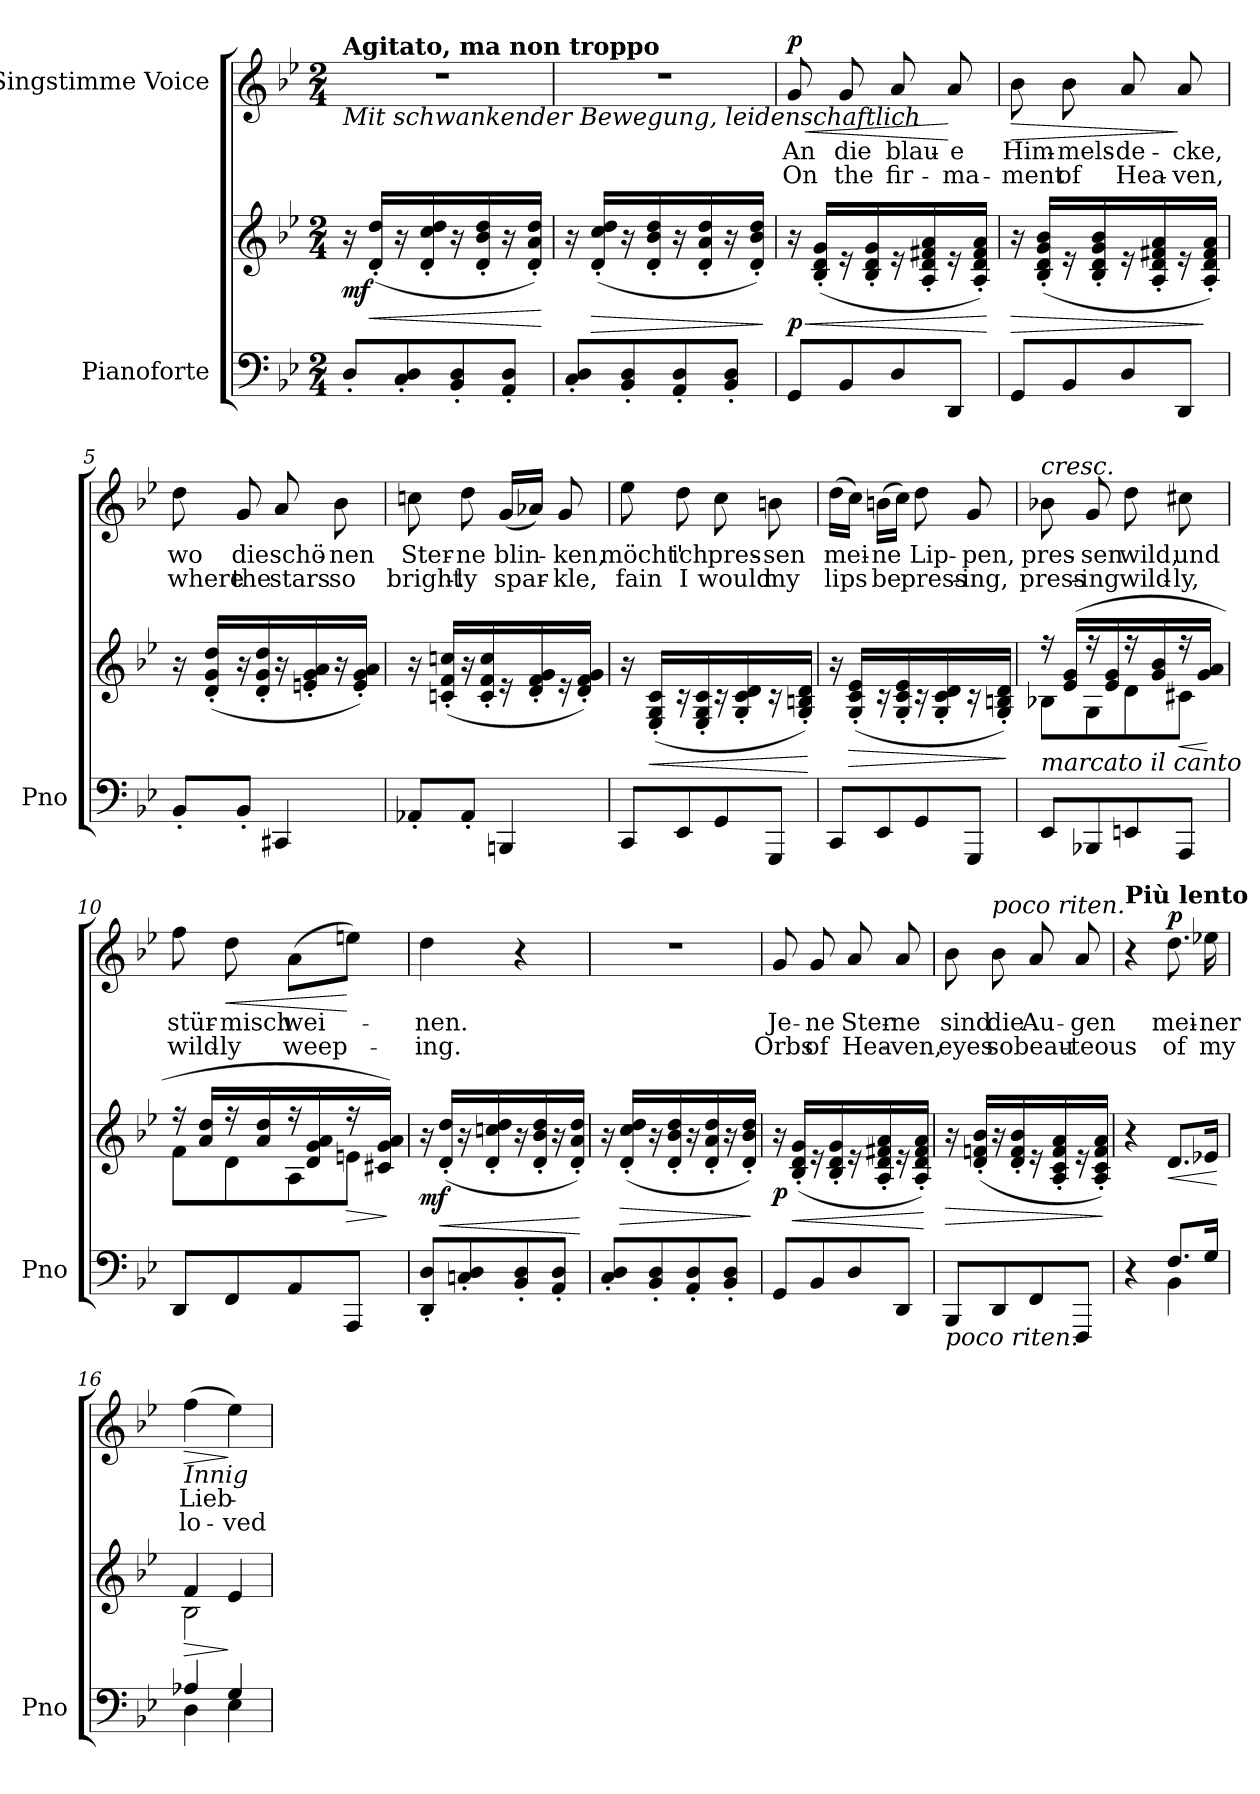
**kern	**kern	**dynam	**kern	**text	**text	**dynam
*part2	*part2	*part2	*part1	*part1	*part1	*part1
*staff3	*staff2	*staff2/3	*staff1	*staff1	*staff1	*staff1
*I"Pianoforte	*	*	*I"Singstimme Voice	*	*	*
*I'Pno	*	*	*	*	*	*
*clefF4	*clefG2	*	*clefG2	*	*	*
*k[b-e-]	*k[b-e-]	*	*k[b-e-]	*	*	*
*M2/4	*M2/4	*	*M2/4	*	*	*
=1	=1	=1	=1	=1	=1	=1
!	!	!	!LO:TX:a:B:t=Agitato, ma non troppo	!	!	!
!	!	!	!LO:TX:b:i:t=Mit schwankender Bewegung, leidenschaftlich	!	!	!
!	!	!LO:DY:b	!	!	!	!
8D'/L	16r	mf	2r	.	.	.
!	!	!LO:HP:b	!	!	!	!
.	(16d/' 16dd/'LL	<	.	.	.	.
8C/' 8D/'	16r	.	.	.	.	.
.	16d/' 16cc/' 16dd/'	.	.	.	.	.
8BB-/' 8D/'	16r	.	.	.	.	.
.	16d/' 16b-/' 16dd/'	.	.	.	.	.
8AA/' 8D/'J	16r	.	.	.	.	.
.	16d/' 16a/' 16dd/'JJ)	.	.	.	.	.
.	.	[	.	.	.	.
=2	=2	=2	=2	=2	=2	=2
8C/' 8D/'L	16r	.	2r	.	.	.
!	!	!LO:HP:b	!	!	!	!
.	(16d/' 16cc/' 16dd/'LL	>	.	.	.	.
8BB-/' 8D/'	16r	.	.	.	.	.
.	16d/' 16b-/' 16dd/'	.	.	.	.	.
8AA/' 8D/'	16r	.	.	.	.	.
.	16d/' 16a/' 16dd/'	.	.	.	.	.
8BB-/' 8D/'J	16r	.	.	.	.	.
.	16d/' 16b-/' 16dd/'JJ)	.	.	.	.	.
.	.	]	.	.	.	.
=3	=3	=3	=3	=3	=3	=3
!	!	!LO:HP:b	!	!LO:LY:b	!LO:LY:b	!LO:HP:b
!	!	!LO:DY:n=1:b	!	!	!	!LO:DY:n=1:a
8GG/L	16r	< p	8g/	An	On	< p
.	(16B-/' 16d/' 16g/'LL	.	.	.	.	.
!	!	!	!	!LO:LY:b	!LO:LY:b	!
8BB-/	16r	.	8g/	die	the	.
.	16B-/' 16d/' 16g/'	.	.	.	.	.
!	!	!	!	!LO:LY:b	!LO:LY:b	!
8D/	16r	.	8a/	blau-	fir-	.
.	16A/' 16d/' 16f#X/' 16a/'	.	.	.	.	.
!	!	!	!	!LO:LY:b	!LO:LY:b	!
8DD/J	16r	.	8a/	-e	-ma-	[
.	16A/' 16d/' 16f#/' 16a/'JJ)	.	.	.	.	.
.	.	[	.	.	.	.
=4	=4	=4	=4	=4	=4	=4
!	!	!LO:HP:b	!	!LO:LY:b	!LO:LY:b	!LO:HP:b
8GG/L	16r	>	8b-\	Him-	-ment	>
.	(16B-/' 16d/' 16g/' 16b-/'LL	.	.	.	.	.
!	!	!	!	!LO:LY:b	!LO:LY:b	!
8BB-/	16r	.	8b-\	-mels-	of	.
.	16B-/' 16d/' 16g/' 16b-/'	.	.	.	.	.
!	!	!	!	!LO:LY:b	!LO:LY:b	!
8D/	16r	.	8a/	-de-	Hea-	.
.	16A/' 16d/' 16f#X/' 16a/'	.	.	.	.	.
!	!	!	!	!LO:LY:b	!LO:LY:b	!
8DD/J	16r	.	8a/	-cke,	-ven,	]
.	16A/' 16d/' 16f#/' 16a/'JJ)	]	.	.	.	.
!!LO:LB:g=z
=5	=5	=5	=5	=5	=5	=5
!	!	!	!	!LO:LY:b	!LO:LY:b	!
8BB-'/L	16r	.	8dd\	wo	where	.
.	(16d/' 16g/' 16dd/'LL	.	.	.	.	.
!	!	!	!	!LO:LY:b	!LO:LY:b	!
8BB-'/J	16r	.	8g/	die	the	.
.	16d/' 16g/' 16dd/'	.	.	.	.	.
!	!	!	!	!LO:LY:b	!LO:LY:b	!
4CC#X/	16r	.	8a/	schö-	stars	.
.	16en/' 16g/' 16a/'	.	.	.	.	.
!	!	!	!	!LO:LY:b	!LO:LY:b	!
.	16r	.	8b-\	-nen	so	.
.	16e/' 16g/' 16a/'JJ)	.	.	.	.	.
!!LO:LB:g=z
=6	=6	=6	=6	=6	=6	=6
!	!	!	!	!LO:LY:b	!LO:LY:b	!
8AA-X'/L	16r	.	8ccn\	Ster-	bright-	.
.	(16cn/' 16f/' 16ccn/'LL	.	.	.	.	.
!	!	!	!	!LO:LY:b	!LO:LY:b	!
8AA-'/J	16r	.	8dd\	-ne	-ly	.
.	16c/' 16f/' 16cc/'	.	.	.	.	.
!	!	!	!	!LO:LY:b	!LO:LY:b	!
4BBBn/	16r	.	(16g/LL	blin-	spar-	.
.	16d/' 16f/' 16g/'	.	16a-X/JJ)	.	.	.
!	!	!	!	!LO:LY:b	!LO:LY:b	!
.	16r	.	8g/	-ken,	-kle,	.
.	16d/' 16f/' 16g/'JJ)	.	.	.	.	.
=7	=7	=7	=7	=7	=7	=7
!	!	!	!	!LO:LY:b	!LO:LY:b	!
8CC/L	16r	.	8ee-\	möcht'	fain	.
!	!	!LO:HP:b	!	!	!	!
.	(16E-/' 16G/' 16c/'LL	<	.	.	.	.
!	!	!	!	!LO:LY:b	!LO:LY:b	!
8EE-/	16r	.	8dd\	ich	I	.
.	16E-/' 16G/' 16c/'	.	.	.	.	.
!	!	!	!	!LO:LY:b	!LO:LY:b	!
8GG/	16r	.	8cc\	pres-	would	.
.	16G/' 16c/' 16d/'	.	.	.	.	.
!	!	!	!	!LO:LY:b	!LO:LY:b	!
8GGG/J	16r	.	8bn\	-sen	my	.
.	16G/' 16Bn/' 16d/'JJ)	.	.	.	.	.
.	.	[	.	.	.	.
=8	=8	=8	=8	=8	=8	=8
!	!	!	!	!LO:LY:b	!LO:LY:b	!
8CC/L	16r	.	(16dd\LL	mei-	lips	.
!	!	!LO:HP:b	!	!	!	!
.	(16G/' 16c/' 16e-/'LL	>	16cc\JJ)	.	.	.
!	!	!	!	!LO:LY:b	!LO:LY:b	!
8EE-/	16r	.	(16bn\LL	-ne	be	.
.	16G/' 16c/' 16e-/'	.	16cc\JJ)	.	.	.
!	!	!	!	!LO:LY:b	!LO:LY:b	!
8GG/	16r	.	8dd\	Lip-	press-	.
.	16G/' 16c/' 16d/'	.	.	.	.	.
!	!	!	!	!LO:LY:b	!LO:LY:b	!
8GGG/J	16r	.	8g/	-pen,	-ing,	.
.	16G/' 16Bn/' 16d/'JJ)	.	.	.	.	.
.	.	]	.	.	.	.
=9	=9	=9	=9	=9	=9	=9
*	*^	*	*	*	*	*
!	!	!	!	!LO:TX:a:i:t=cresc.	!	!	!
!	!LO:TX:b:i:t=marcato il canto	!	!	!	!	!	!
!	!	!	!	!	!LO:LY:b	!LO:LY:b	!
8EE-/L	16r	8B-X\L	.	8b-X\	pres-	press-	.
.	(16e-/ 16g/LL	.	.	.	.	.	.
!	!	!	!	!	!LO:LY:b	!LO:LY:b	!
8BBB-X/	16r	8G\	.	8g/	-sen	-ing	.
.	16e-/ 16g/	.	.	.	.	.	.
!	!	!	!	!	!LO:LY:b	!LO:LY:b	!
8EEn/	16r	8d\	.	8dd\	wild,	wild-	.
.	16g/ 16b-/	.	.	.	.	.	.
!	!	!	!LO:HP:b	!	!LO:LY:b	!LO:LY:b	!
8AAA/J	16r	8c#X\J	<	8cc#X\	und	-ly,	.
.	16g/ 16a/JJ	.	.	.	.	.	.
*	*v	*v	*	*	*	*	*
.	.	[	.	.	.	.
!!LO:LB:g=z
=10	=10	=10	=10	=10	=10	=10
*	*^	*	*	*	*	*
!	!	!	!	!	!LO:LY:b	!LO:LY:b	!
8DD/L	16r	8f\L	.	8ff\	stür-	wild-	.
.	16a/ 16dd/LL	.	.	.	.	.	.
!	!	!	!	!	!LO:LY:b	!LO:LY:b	!LO:HP:b
8FF/	16r	8d\	.	8dd\	-misch	-ly	<
.	16a/ 16dd/	.	.	.	.	.	.
!	!	!	!	!	!LO:LY:b	!LO:LY:b	!
8AA/	16r	8A\	.	(8a\L	wei-	weep-	.
.	16d/ 16g/ 16a/	.	.	.	.	.	.
!	!	!	!LO:HP:b	!	!	!	!
8AAA/J	16r	8en\J	>	8een\J)	.	.	[
.	16c#X/ 16g/ 16a/JJ)	.	.	.	.	.	.
*	*v	*v	*	*	*	*	*
.	.	]	.	.	.	.
!!LO:PB:g=z
=11	=11	=11	=11	=11	=11	=11
!	!	!LO:DY:b	!	!LO:LY:b	!LO:LY:b	!
8DD/' 8D/'L	16r	mf	4dd\	-nen.	-ing.	.
!	!	!LO:HP:b	!	!	!	!
.	(16d/' 16dd/'LL	<	.	.	.	.
8Cn/' 8D/'	16r	.	.	.	.	.
.	16d/' 16ccn/' 16dd/'	.	.	.	.	.
8BB-/' 8D/'	16r	.	4r	.	.	.
.	16d/' 16b-/' 16dd/'	.	.	.	.	.
8AA/' 8D/'J	16r	.	.	.	.	.
.	16d/' 16a/' 16dd/'JJ)	.	.	.	.	.
.	.	[	.	.	.	.
=12	=12	=12	=12	=12	=12	=12
8C/' 8D/'L	16r	.	2r	.	.	.
!	!	!LO:HP:b	!	!	!	!
.	(16d/' 16cc/' 16dd/'LL	>	.	.	.	.
8BB-/' 8D/'	16r	.	.	.	.	.
.	16d/' 16b-/' 16dd/'	.	.	.	.	.
8AA/' 8D/'	16r	.	.	.	.	.
.	16d/' 16a/' 16dd/'	.	.	.	.	.
8BB-/' 8D/'J	16r	.	.	.	.	.
.	16d/' 16b-/' 16dd/'JJ)	.	.	.	.	.
.	.	]	.	.	.	.
=13	=13	=13	=13	=13	=13	=13
!	!	!LO:DY:b	!	!LO:LY:b	!LO:LY:b	!
8GG/L	16r	p	8g/	Je-	Orbs	.
!	!	!LO:HP:b	!	!	!	!
.	(16B-/' 16d/' 16g/'LL	<	.	.	.	.
!	!	!	!	!LO:LY:b	!LO:LY:b	!
8BB-/	16r	.	8g/	-ne	of	.
.	16B-/' 16d/' 16g/'	.	.	.	.	.
!	!	!	!	!LO:LY:b	!LO:LY:b	!
8D/	16r	.	8a/	Ster-	Hea-	.
.	16A/' 16d/' 16f#X/' 16a/'	.	.	.	.	.
!	!	!	!	!LO:LY:b	!LO:LY:b	!
8DD/J	16r	.	8a/	-ne	-ven,	.
.	16A/' 16d/' 16f#/' 16a/'JJ)	.	.	.	.	.
.	.	[	.	.	.	.
=14	=14	=14	=14	=14	=14	=14
!LO:TX:b:i:t=poco riten.	!	!	!	!	!	!
!	!	!LO:HP:b	!	!LO:LY:b	!LO:LY:b	!
8BBB-/L	16r	>	8b-\	sind	eyes	.
.	(16d/' 16fn/' 16b-/'LL	.	.	.	.	.
!	!	!	!LO:TX:a:i:t=poco riten.	!	!	!
!	!	!	!	!LO:LY:b	!LO:LY:b	!
8DD/	16r	.	8b-\	die	so	.
.	16d/' 16f/' 16b-/'	.	.	.	.	.
!	!	!	!	!LO:LY:b	!LO:LY:b	!
8FF/	16r	.	8a/	Au-	beau-	.
.	16A/' 16c/' 16f/' 16a/'	.	.	.	.	.
!	!	!	!	!LO:LY:b	!LO:LY:b	!
8FFF/J	16r	.	8a/	-gen	-teous	.
.	16A/' 16c/' 16f/' 16a/'JJ)	.	.	.	.	.
.	.	]	.	.	.	.
=15	=15	=15	=15	=15	=15	=15
*^	*	*	*	*	*	*
!	!	!	!	!LO:TX:a:B:t=Più lento	!	!	!
4r	4ryy	4r	.	4r	.	.	.
!	!	!	!LO:HP:b	!	!LO:LY:b	!LO:LY:b	!LO:DY:a
8.F/L	4BB-\	8.d/L	<	8.dd\	mei-	of	p
!	!	!	!	!	!LO:LY:b	!LO:LY:b	!
16G/Jk	.	16e-X/Jk	.	16ee-X\	-ner	my	.
*v	*v	*	*	*	*	*	*
.	.	[	.	.	.	.
=16	=16	=16	=16	=16	=16	=16
*^	*	*	*	*	*	*
!	!	!	!	!LO:TX:b:i:t=Innig	!	!	!
!	!	!	!LO:HP:b	!	!LO:LY:b	!LO:LY:b	!LO:HP:b
*	*	*^	*	*	*	*	*
4A-X/	4D\	4f/	2B-\	>	(4ff\	Lieb-	lo-	>
!	!	!	!	!	!	!	!LO:LY:b	!
4G/	4E-\	4e-/	.	]	4ee-\)	.	-ved	]
*v	*v	*	*	*	*	*	*	*
*	*v	*v	*	*	*	*	*
=	=	=	=	=	=	=
*-	*-	*-	*-	*-	*-	*-
